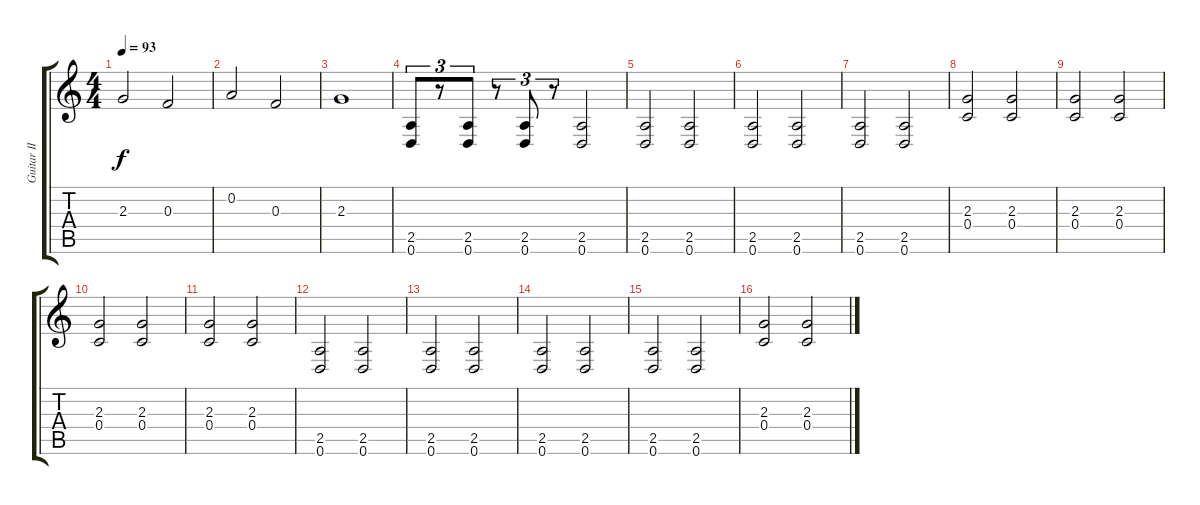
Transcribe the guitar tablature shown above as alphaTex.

\track ("Guitar II" "Guitar II") {instrument distortionguitar}
\staff {score tabs}
\tuning (D4 A3 F3 C3 G2 D2) {hide}
\ts (4 4)
\tempo 93
\clef g2
\ks c
2.3{t}.2{dy f} 0.3.2 |
0.2.2 0.3.2 |
2.3.1 |
(2.5 0.6).8{tu (3 2)} r.8{tu (3 2)} (2.5 0.6).8{tu (3 2)} r.8{tu (3 2)} (2.5 0.6).8{tu (3 2)} r.8{tu (3 2)} (2.5 0.6).2 |
(2.5 0.6).2 (2.5 0.6).2 |
(2.5 0.6).2 (2.5 0.6).2 |
(2.5 0.6).2 (2.5 0.6).2 |
(2.3 0.4).2 (2.3 0.4).2 |
(2.3 0.4).2 (2.3 0.4).2 |
(2.3 0.4).2 (2.3 0.4).2 |
(2.3 0.4).2 (2.3 0.4).2 |
(2.5 0.6).2 (2.5 0.6).2 |
(2.5 0.6).2 (2.5 0.6).2 |
(2.5 0.6).2 (2.5 0.6).2 |
(2.5 0.6).2 (2.5 0.6).2 |
(2.3 0.4).2 (2.3 0.4).2
